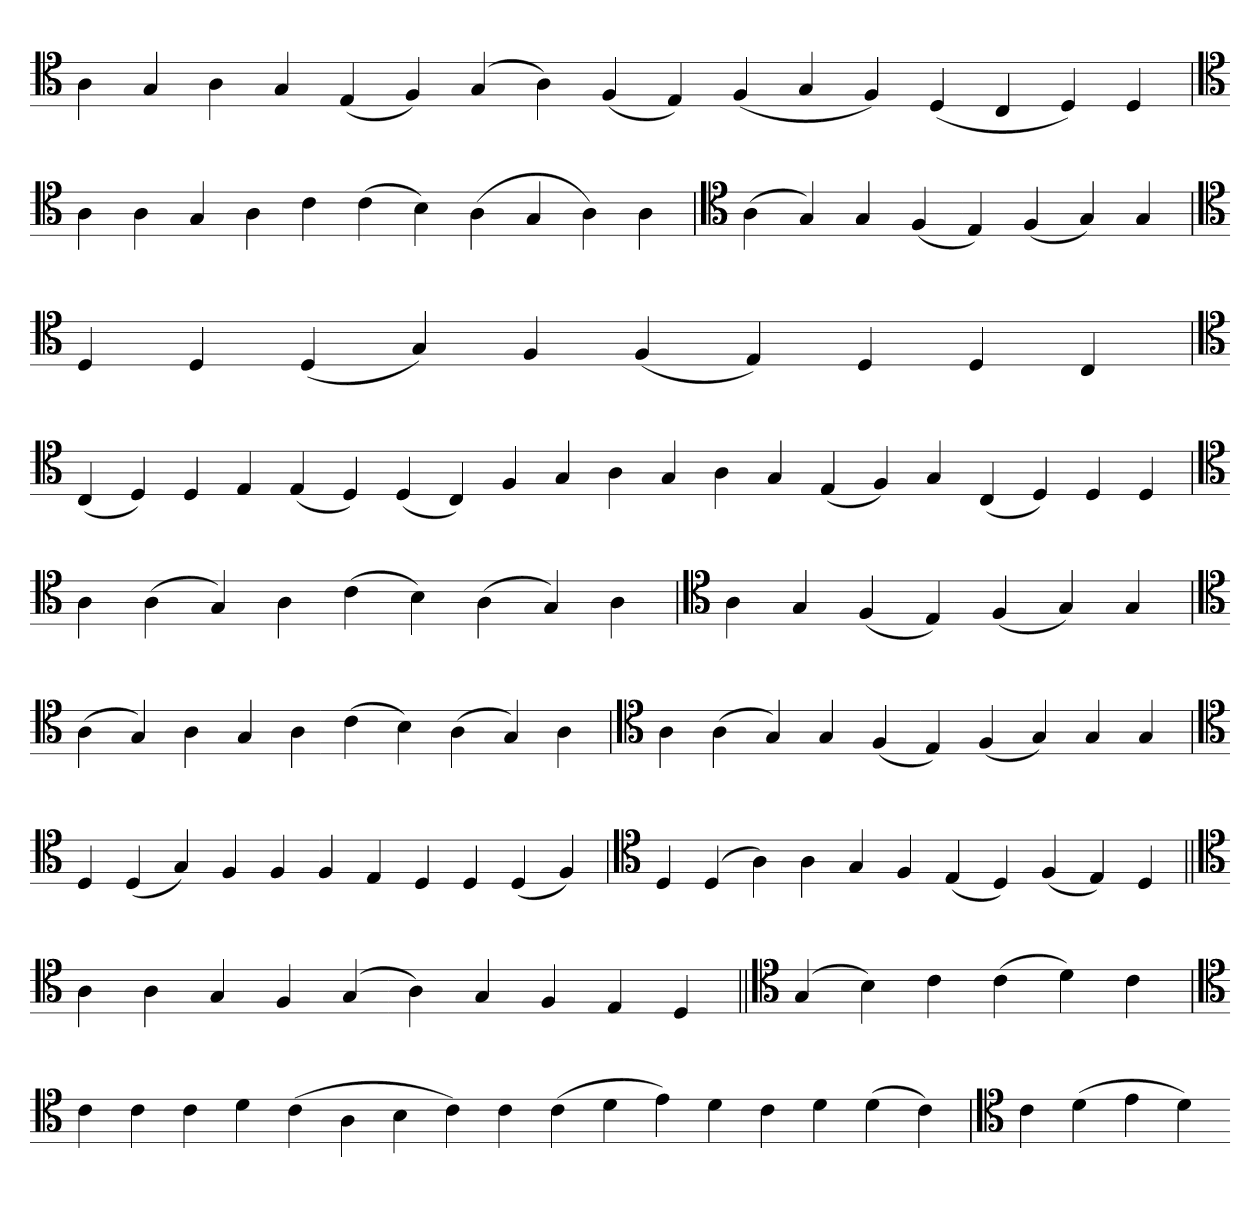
**kern
*part1
*staff1
*clefC4
=
4A
4G
4A
4G
(4E
4F)
(4G
4A)
(4F
4E)
(4F
4G
4F)
(4D
4C
4D)
4D
='
*clefC4
4A
4A
4G
4A
4c
(4c
4B)
(4A
4G
4A)
4A
='
*clefC4
(4A
4G)
4G
(4F
4E)
(4F
4G)
4G
=`
*clefC4
4D
4D
(4D
4G)
4F
(4F
4E)
4D
4D
4C
='
*clefC4
(4C
4D)
4D
4E
(4E
4D)
(4D
4C)
4F
4G
4A
4G
4A
4G
(4E
4F)
4G
(4C
4D)
4D
4D
=
*clefC4
4A
(4A
4G)
4A
(4c
4B)
(4A
4G)
4A
=`
*clefC4
4A
4G
(4F
4E)
(4F
4G)
4G
='
*clefC4
(4A
4G)
4A
4G
4A
(4c
4B)
(4A
4G)
4A
=`
*clefC4
4A
(4A
4G)
4G
(4F
4E)
(4F
4G)
4G
4G
='
*clefC4
4D
(4D
4G)
4F
4F
4F
4E
4D
4D
(4D
4F)
=`
*clefC4
4D
(4D
4A)
4A
4G
4F
(4E
4D)
(4F
4E)
4D
=||
*clefC4
4A
4A
4G
4F
(4G
4A)
4G
4F
4E
4D
=||
*clefC4
(4G
4B)
4c
(4c
4d)
4c
=`
*clefC4
4c
4c
4c
4d
(4c
4A
4B
4c)
4c
(4c
4d
4e)
4d
4c
4d
(4d
4c)
='
*clefC4
4c
(4d
4e
4d)
=-
*-
